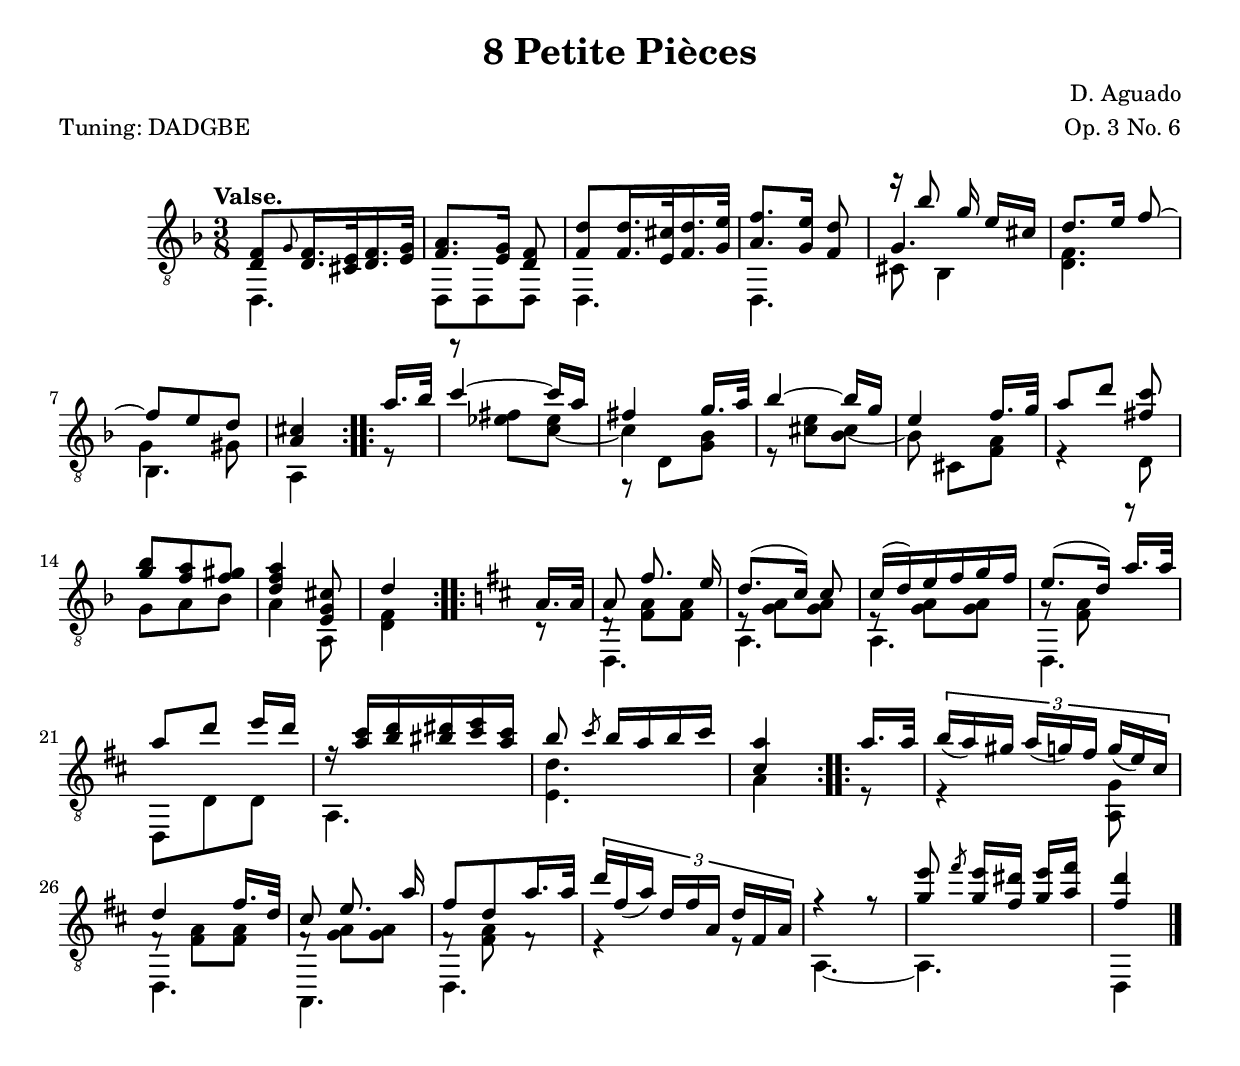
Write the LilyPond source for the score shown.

\version "2.18.2"

\header {
  title = "8 Petite Pièces"
  composer = "D. Aguado"
  opus = "Op. 3 No. 6"
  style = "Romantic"
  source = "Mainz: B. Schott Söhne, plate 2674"
  % Statens musikbibliotek - The Music Library of Sweden
  % Boije 003 - http://urn.kb.se/resolve?urn=urn:nbn:se:statensmusikverk-4032
  date = "1830"
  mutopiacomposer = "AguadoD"
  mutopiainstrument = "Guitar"
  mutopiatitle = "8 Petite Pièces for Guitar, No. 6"
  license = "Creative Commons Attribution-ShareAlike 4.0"
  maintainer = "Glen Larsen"
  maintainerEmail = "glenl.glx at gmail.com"
}

\paper {
  % add space between composer/opus markup and first staff
  markup-system-spacing #'padding = #3
  % add a little space between composer and opus
  markup-markup-spacing #'padding = #1.2
  top-margin = #8
  bottom-margin = #10
}

mbreak = {} % { \break }
global = {
  \time 3/8
}

upperVoice = \relative c {
  \voiceOne
  \key d\minor
  \repeat volta 2 {
    <f d>8[ \grace{g8} <f d>16. <e cis>32 <f d>16. <g e>32] |
    <a f>8.[ <g e>16] <f d>8 |
    <d' f,>8 q16. <cis e,>32 <d f,>16. <e g,>32 |
    <f a,>8.[ <e g,>16] <d f,>8 |
    r16 bes'8 \noBeam g16 e[ cis] |
    \mbreak
    d8. e16 f8~\noBeam |
    f8 e d |
    <cis a>4
  }
  \repeat volta 2 {
    a'16. bes32 |
    c4 ~ c16 a |
    fis4 g16. a32 |
    \mbreak
    bes4~ bes16 g |
    e4 f16. g32 |
    a8 d <c fis,>8\noBeam |
    <bes g>8 <a f> <gis f> |
    <a f d>4 <cis, g e>8 |
    \mbreak
    d4
  }
  \key d\major
  \repeat volta 2 {
    a16. a32 |
    a8\noBeam fis'8. e16\noBeam |
    d8.( cis16) cis8\noBeam |
    cis16( d) e fis g fis |
    \mbreak
    e8.( d16) a'16.[ a32] |
    a8 d e16[ d] |
    r16 <cis a> <d b> <dis bis> <e cis> <cis a> |
    b8\noBeam \slashedGrace{cis8} b16 a b cis |
    \mbreak
    <a cis,>4
  }
  \repeat volta 2 {
    a16. a32 |
    \tuplet 3/2 { b16_( a) gis a[_( g) fis] g_( e) cis } |
    d4 fis16. d32 |
    cis8 e8.\noBeam a16 |
    \mbreak
    fis8 d a'16. a32 |
    \tuplet 3/2 { d16 fis,_( a) d,[ fis a,] d fis, a } |
    r4 r8 |
    <e'' g,>8 \slashedGrace{fis8} <e g,>16[ <dis fis,>16] <e g,> <fis a,> |
    <d fis,>4
  }
  \bar "|."
}

lowerVoice = \relative c, {
  \voiceTwo
  d4. |
  d8 d d |
  d4. |
  d4. |
  cis'8 bes4 |

  <f' d>4. |
  bes,4. |
  a4 r8 |
  s4.
  r8 d <bes' g> |

  r8 <e cis> <cis bes~> |
  bes8\noBeam cis, <a' f> |
  r4 d,8 |
  g8 a bes |
  a4 a,8 |

  <f' d>4 r8 |
  d,4. |
  a'4. |
  a4. |

  d,4. |
  d8 d' d |
  a4. |
  <d' e,>4. |

  a4 r8 |
  r4 <g a,>8 |
  d,4. |
  a4. |

  d4. |
  r4 r8 |
  a'4.~ |
  a4. |
  d,4
}

middleVoice = \relative c' {
  \voiceThree
  s4.*4 g4. |
  \stemDown 

  s4. g4 gis8 |
  s4. |
  r8 <ees' fis>[ <ees c_~>8] |
  c4 s8 |

  s4.*5 |

  s4. |
  d,8\rest <a' fis>[ q] |
  e8\rest <a g>[ q] |
  e8\rest <a g>[ q] |

  g8\rest <a fis> r |
  s4.*3 |

  s4.*2 |
  f8\rest <a fis>8[ q] |
  f8\rest <a g>8[ q] |

  f8\rest <a fis> f8\rest |
  s4.*3 s4
}


\score {
  <<
    \new Staff = "Guitar" \with {
      midiInstrument = #"acoustic guitar (nylon)"
      \override StringNumber #'stencil = ##f
    } <<
      \global
      \clef "treble_8"
      \tempo "Valse."

      \context Voice = "upperVoice" \upperVoice
      \context Voice = "lowerVoice" \lowerVoice
      \context Voice = "middleVoice" \middleVoice
    >>
%{
    % tabs are not completely developed
    \new TabStaff = "Guitar tabs" \with {
      restrainOpenStrings = ##t
    } <<
      \clef "moderntab"
      \global
      \context TabVoice = "upperVoice" \upperVoice
      \context TabVoice = "lowerVoice" \lowerVoice
      \context TabVoice = "middleVoice" \middleVoice
    >>
%}
  >>
  \header { piece = "Tuning: DADGBE" }
  \layout {}
  \midi {
    \tempo 4 = 80
  }
}
